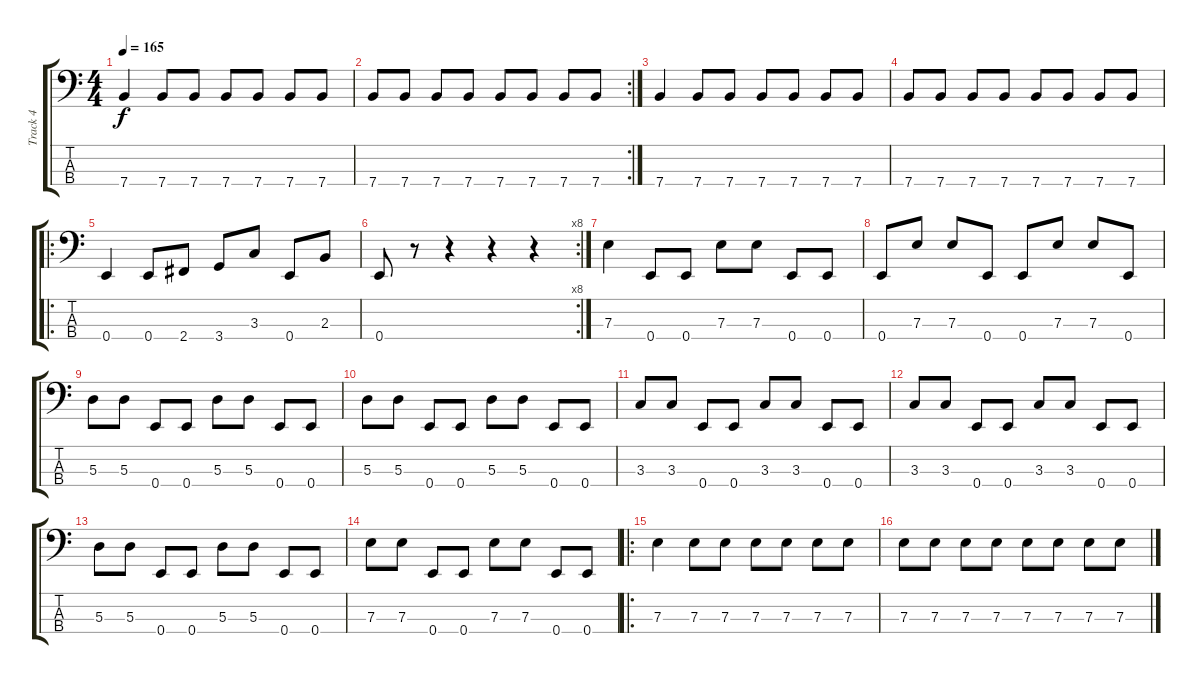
\track ("Track 4" "Track 4") {instrument electricbasspick}
\staff {score tabs}
\tuning (G2 D2 A1 E1) {hide}
\ts (4 4)
\tempo 165
\clef f4
\ks c
7.4.4{dy f} 7.4.8 7.4.8 7.4.8 7.4.8 7.4.8 7.4.8 |
\rc 2
7.4.8 7.4.8 7.4.8 7.4.8 7.4.8 7.4.8 7.4.8 7.4.8 |
7.4.4 7.4.8 7.4.8 7.4.8 7.4.8 7.4.8 7.4.8 |
7.4.8 7.4.8 7.4.8 7.4.8 7.4.8 7.4.8 7.4.8 7.4.8 |
\ro
0.4.4 0.4.8 2.4.8 3.4.8 3.3.8 0.4.8 2.3.8 |
\rc 8
0.4.8 r.8 r.4 r.4 r.4 |
7.3.4 0.4.8 0.4.8 7.3.8 7.3.8 0.4.8 0.4.8 |
0.4.8 7.3.8 7.3.8 0.4.8 0.4.8 7.3.8 7.3.8 0.4.8 |
5.3.8 5.3.8 0.4.8 0.4.8 5.3.8 5.3.8 0.4.8 0.4.8 |
5.3.8 5.3.8 0.4.8 0.4.8 5.3.8 5.3.8 0.4.8 0.4.8 |
3.3.8 3.3.8 0.4.8 0.4.8 3.3.8 3.3.8 0.4.8 0.4.8 |
3.3.8 3.3.8 0.4.8 0.4.8 3.3.8 3.3.8 0.4.8 0.4.8 |
5.3.8 5.3.8 0.4.8 0.4.8 5.3.8 5.3.8 0.4.8 0.4.8 |
7.3.8 7.3.8 0.4.8 0.4.8 7.3.8 7.3.8 0.4.8 0.4.8 |
\ro
7.3.4 7.3.8 7.3.8 7.3.8 7.3.8 7.3.8 7.3.8 |
7.3.8 7.3.8 7.3.8 7.3.8 7.3.8 7.3.8 7.3.8 7.3.8
